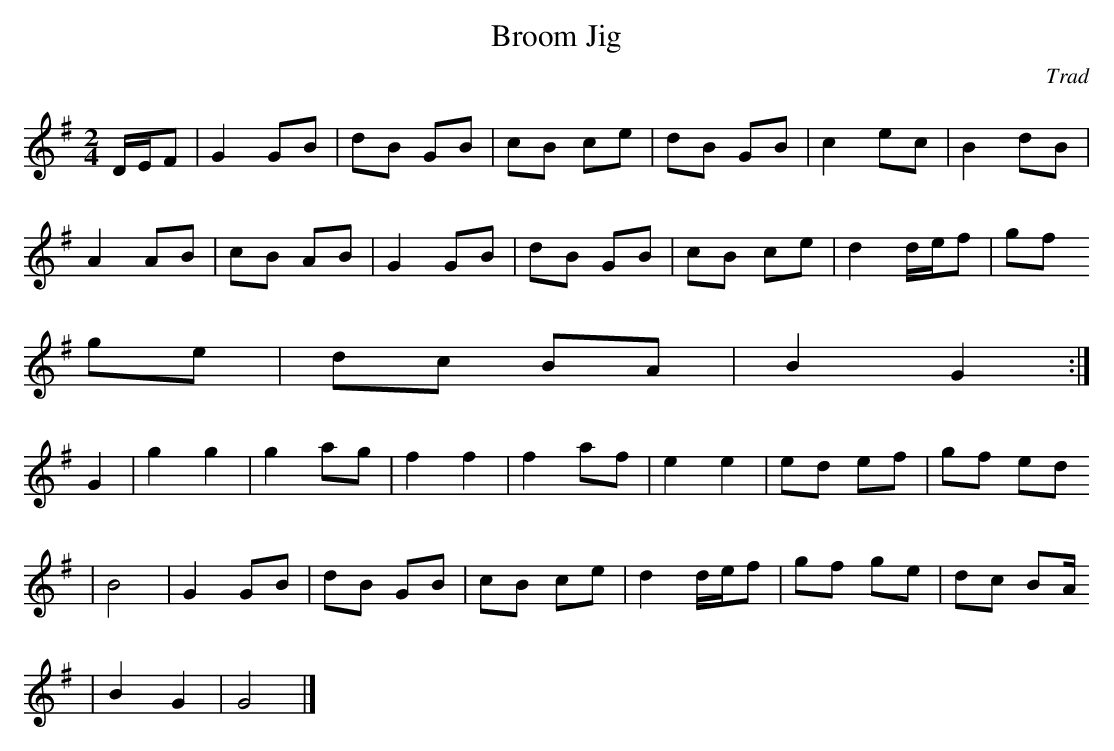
X:1
T:Broom Jig
M:2/4
L:1/16
C:Trad
K:G
DEF2 | G4 G2B2 | d2B2 G2B2 | c2B2 c2e2 | d2B2 G2B2 | c4 e2c2 | B4 d2B2 |
A4 A2B2 | c2B2 A2B2 | G4 G2B2 | d2B2 G2B2 | c2B2 c2e2 | d4 def2 | g2f2
g2e2 | d2c2 B2A2 | B4 G4 :|
G4 | g4 g4 |  g4 a2g2 | f4 f4 | f4 a2f2 | e4 e4 | e2d2 e2f2 | g2f2 e2d2
| B8 | G4 G2B2 | d2B2 G2B2 | c2B2 c2e2 | d4 def2 | g2f2 g2e2 | d2c2 B2A
2 | B4 G4 | G8|]
